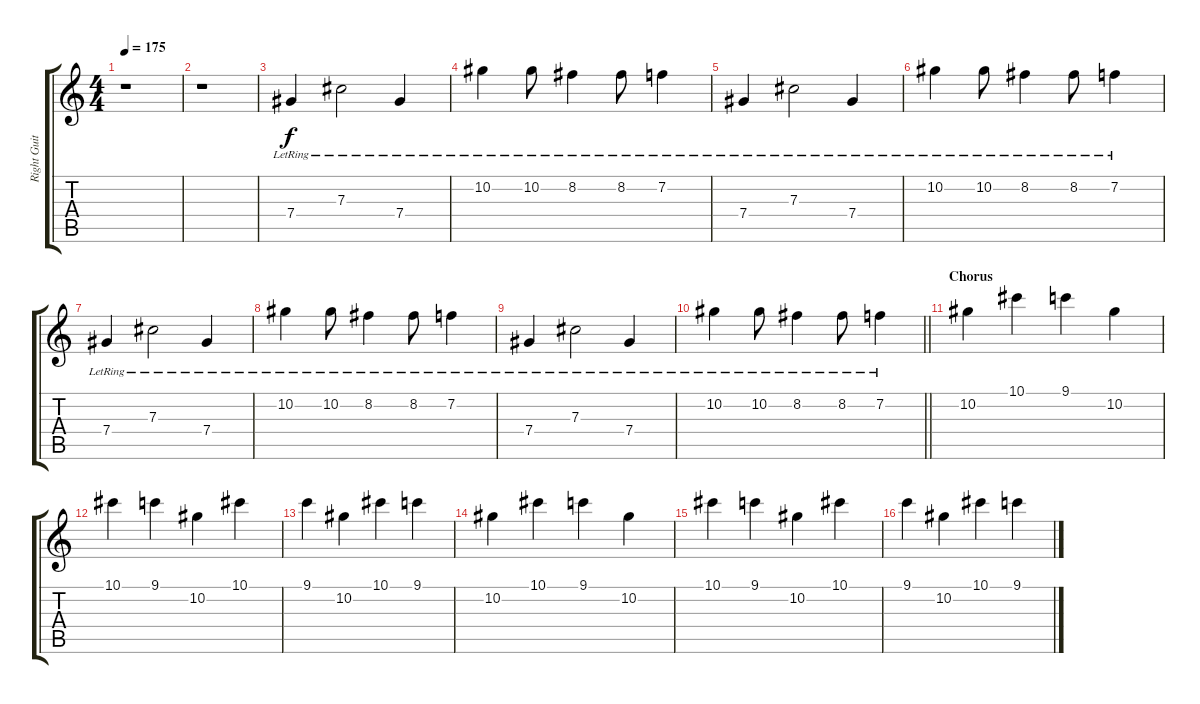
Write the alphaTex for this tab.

\track ("Right Guitar" "Right Guit") {instrument electricguitarclean}
\staff {score tabs}
\tuning (Eb4 Bb3 Gb3 Db3 Ab2 Db2) {hide}
\ts (4 4)
\tempo 175
\clef g2
\ks c
r.1{dy f} |
r.1 |
7.4{lr}.4 7.3{lr}.2 7.4{lr}.4 |
10.2{lr}.4 10.2{lr}.8 8.2{lr}.4 8.2{lr}.8 7.2{lr}.4 |
7.4{lr}.4 7.3{lr}.2 7.4{lr}.4 |
10.2{lr}.4 10.2{lr}.8 8.2{lr}.4 8.2{lr}.8 7.2{lr}.4 |
7.4{lr}.4 7.3{lr}.2 7.4{lr}.4 |
10.2{lr}.4 10.2{lr}.8 8.2{lr}.4 8.2{lr}.8 7.2{lr}.4 |
7.4{lr}.4 7.3{lr}.2 7.4{lr}.4 |
\barLineRight lightlight
10.2{lr}.4 10.2{lr}.8 8.2{lr}.4 8.2{lr}.8 7.2{lr}.4 |
\section ("" "Chorus")
10.2.4 10.1.4 9.1.4 10.2.4 |
10.1.4 9.1.4 10.2.4 10.1.4 |
9.1.4 10.2.4 10.1.4 9.1.4 |
10.2.4 10.1.4 9.1.4 10.2.4 |
10.1.4 9.1.4 10.2.4 10.1.4 |
9.1.4 10.2.4 10.1.4 9.1.4
